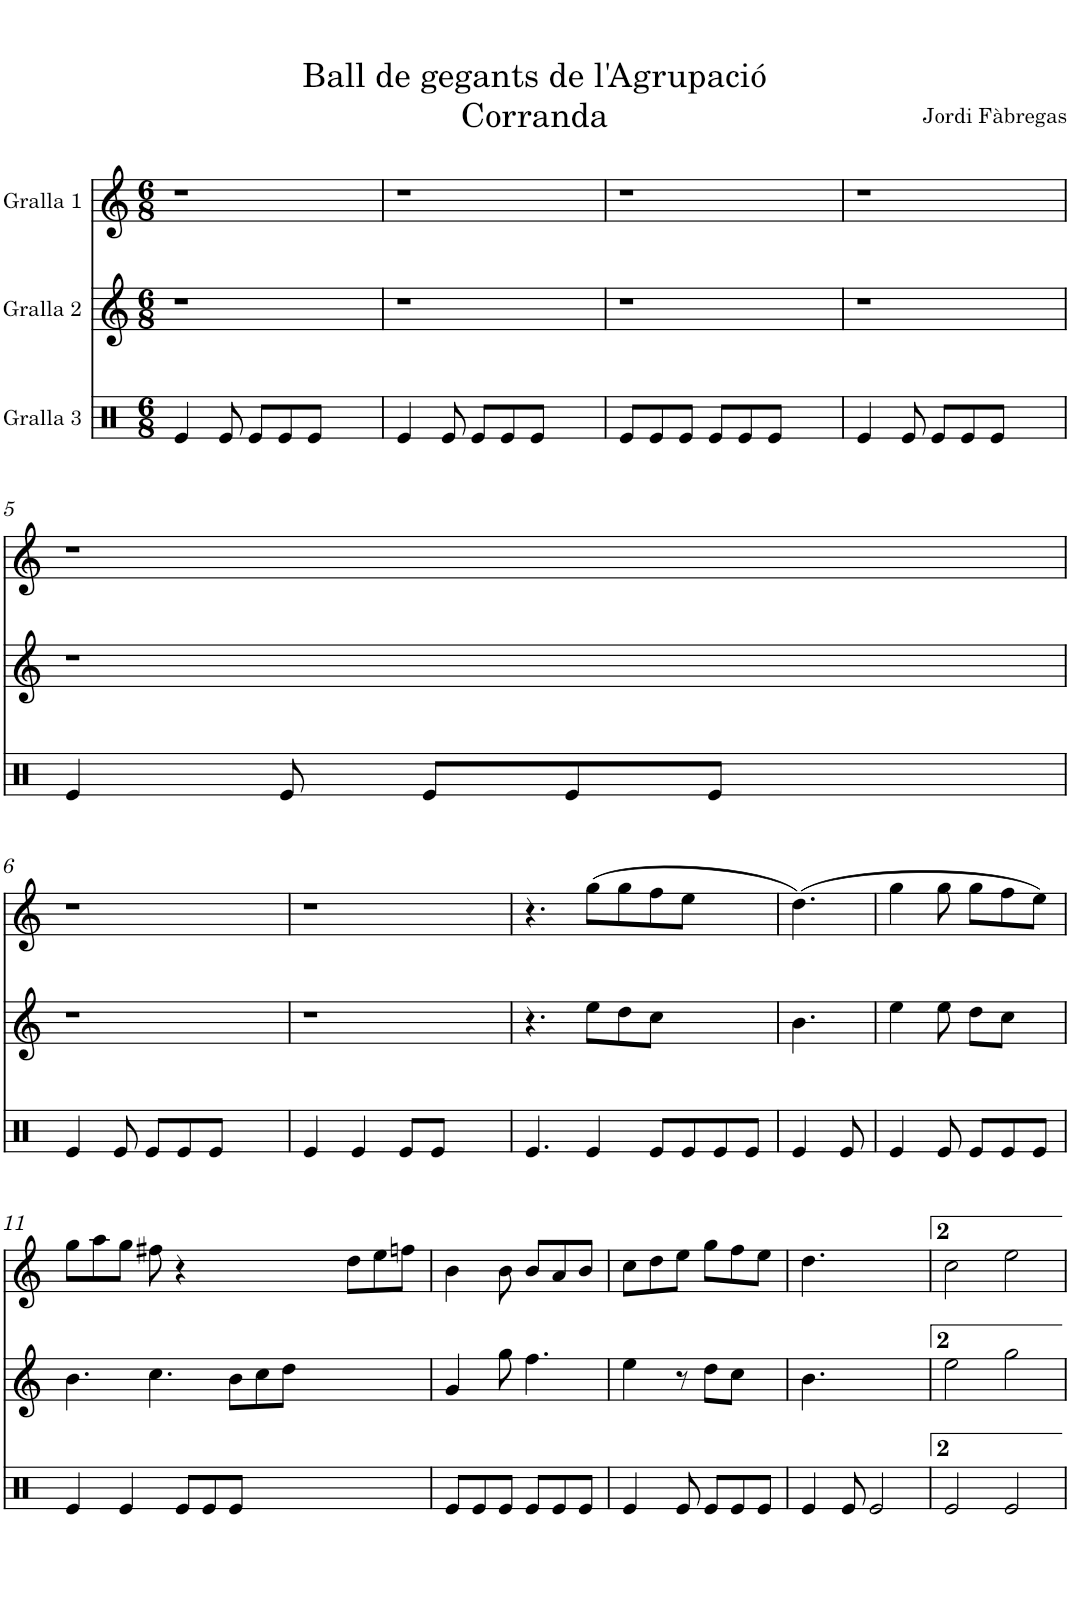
**kern	**kern	**kern
*part3	*part2	*part1
*staff3	*staff2	*staff1
*I"Gralla 3	*I"Gralla 2	*I"Gralla 1
*clefX	*clefG2	*clefG2
*k[]	*k[]	*k[]
*M6/8	*M6/8	*M6/8
=1	=1	=1
4e/	2.r	2.r
8e/	.	.
8e/L	.	.
8e/	.	.
8e/J	.	.
4ryy	4ryy	4ryy
=2	=2	=2
4e/	2.r	2.r
8e/	.	.
8e/L	.	.
8e/	.	.
8e/J	.	.
4ryy	4ryy	4ryy
=3	=3	=3
8e/L	2.r	2.r
8e/	.	.
8e/J	.	.
8e/L	.	.
8e/	.	.
8e/J	.	.
4ryy	4ryy	4ryy
=4	=4	=4
4e/	2.r	2.r
8e/	.	.
8e/L	.	.
8e/	.	.
8e/J	.	.
4ryy	4ryy	4ryy
!!LO:LB:g=z
=5	=5	=5
4e/	2.r	2.r
8e/	.	.
8e/L	.	.
8e/	.	.
8e/J	.	.
4ryy	4ryy	4ryy
!!LO:LB:g=z
=6	=6	=6
4e/	2.r	2.r
8e/	.	.
8e/L	.	.
8e/	.	.
8e/J	.	.
4ryy	4ryy	4ryy
=7	=7	=7
4e/	2.r	2.r
4e/	.	.
8e/L	.	.
8e/J	.	.
4ryy	4ryy	4ryy
=8	=8	=8
4.e/	4.r	4.r
4e/	8ee\L	(>8gg\L
.	8dd\	8gg\
8e/L	8cc\J	8ff\
8e/	4.ryy	8ee\J
8e/	.	4ryy
8e/J	.	.
=9	=9	=9
4e/	4.b\	(>4.dd\)
8e/	.	.
=10	=10	=10
4e/	4ee\	4gg\
8e/	8ee\	8gg\
8e/L	8dd\L	8gg\L
8e/	8cc\J	8ff\
8e/J	8ryy	8ee\J)
!!LO:LB:g=z
=11	=11	=11
4e/	4.b\	8gg\L
.	.	8aa\
4e/	.	8gg\J
.	4.cc\	8ff#X\
8e/L	.	4r
8e/	.	.
8e/J	8b\L	2.ryy
1ryy	8cc\	.
.	8dd\J	.
.	2.ryy	.
.	.	8dd\L
.	.	8ee\
.	.	8ffn\J
=12	=12	=12
8e/L	4g/	4b\
8e/	.	.
8e/J	8gg\	8b\
8e/L	4.ff\	8b/L
8e/	.	8a/
8e/J	.	8b/J
=13	=13	=13
4e/	4ee\	8cc\L
.	.	8dd\
8e/	8r	8ee\J
8e/L	8dd\L	8gg\L
8e/	8cc\J	8ff\
8e/J	8ryy	8ee\J
=14	=14	=14
4e/	4.b\	4.dd\
8e/	.	.
[4.e/	4.ryy	4.ryy
=15	=15	=15
2e/	2ee\	2cc\
8e/]	8ryy	8ryy
[4e/	[4gg\	[4ee\
=16	=16	=16
4e/]	4gg\]	4ee\]
=	=	=
*-	*-	*-
